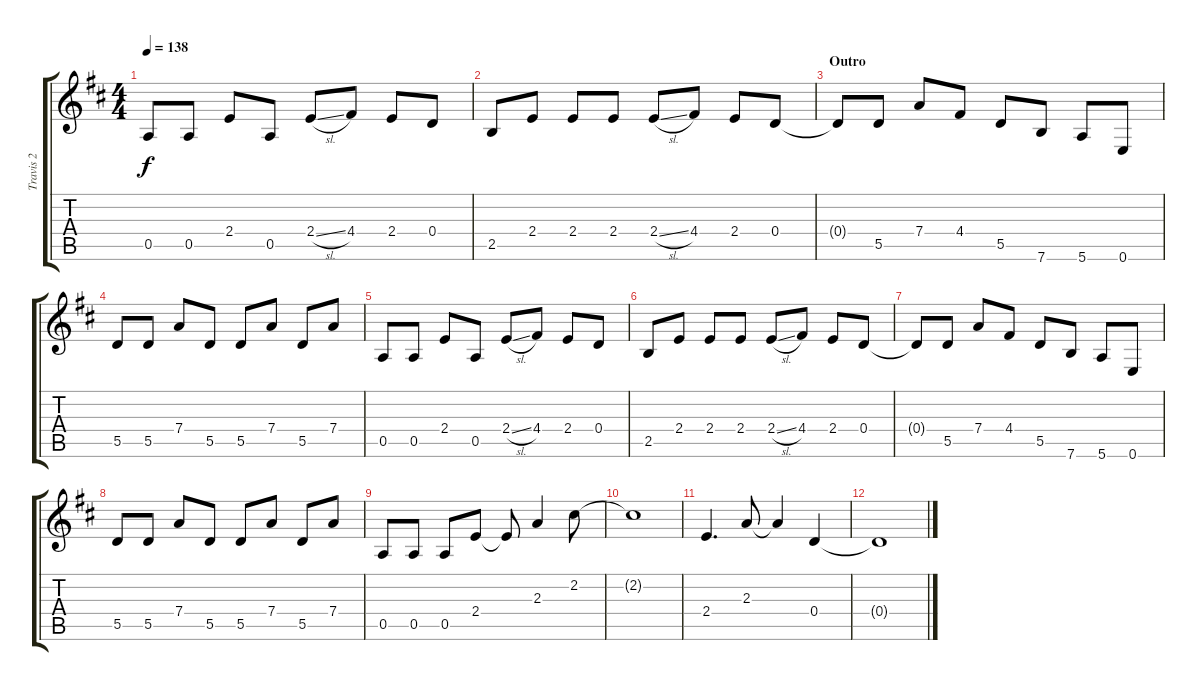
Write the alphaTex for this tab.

\track ("Travis 2" "Travis 2") {instrument overdrivenguitar}
\staff {score tabs}
\tuning (E4 B3 G3 D3 A2 E2) {hide}
\ts (4 4)
\tempo 138
\clef g2
\ks d
0.5.8{dy f} 0.5.8 2.4.8 0.5.8 2.4{sl}.8 4.4.8 2.4.8 0.4.8 |
2.5.8 2.4.8 2.4.8 2.4.8 2.4{sl}.8 4.4.8 2.4.8 0.4.8 |
\section ("" "Outro")
0.4{t}.8 5.5.8 7.4.8 4.4.8 5.5.8 7.6.8 5.6.8 0.6.8 |
5.5.8 5.5.8 7.4.8 5.5.8 5.5.8 7.4.8 5.5.8 7.4.8 |
0.5.8 0.5.8 2.4.8 0.5.8 2.4{sl}.8 4.4.8 2.4.8 0.4.8 |
2.5.8 2.4.8 2.4.8 2.4.8 2.4{sl}.8 4.4.8 2.4.8 0.4.8 |
0.4{t}.8 5.5.8 7.4.8 4.4.8 5.5.8 7.6.8 5.6.8 0.6.8 |
5.5.8 5.5.8 7.4.8 5.5.8 5.5.8 7.4.8 5.5.8 7.4.8 |
0.5.8 0.5.8 0.5.8 2.4.8 2.4{t}.8 2.3.4 2.2.8 |
2.2{t}.1 |
2.4.4{d} 2.3.8 2.3{t}.4 0.4.4 |
0.4{t}.1
